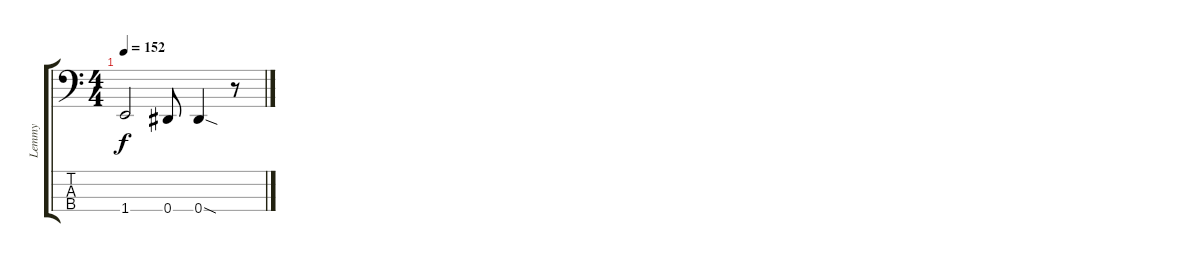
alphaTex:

\track ("Lemmy" "Lemmy") {instrument electricbasspick}
\staff {score tabs}
\tuning (Gb2 Db2 Ab1 Eb1) {hide}
\ts (4 4)
\tempo 152
\clef f4
\ks c
1.4.2{dy f} 0.4.8 0.4{sod}.4 r.8
